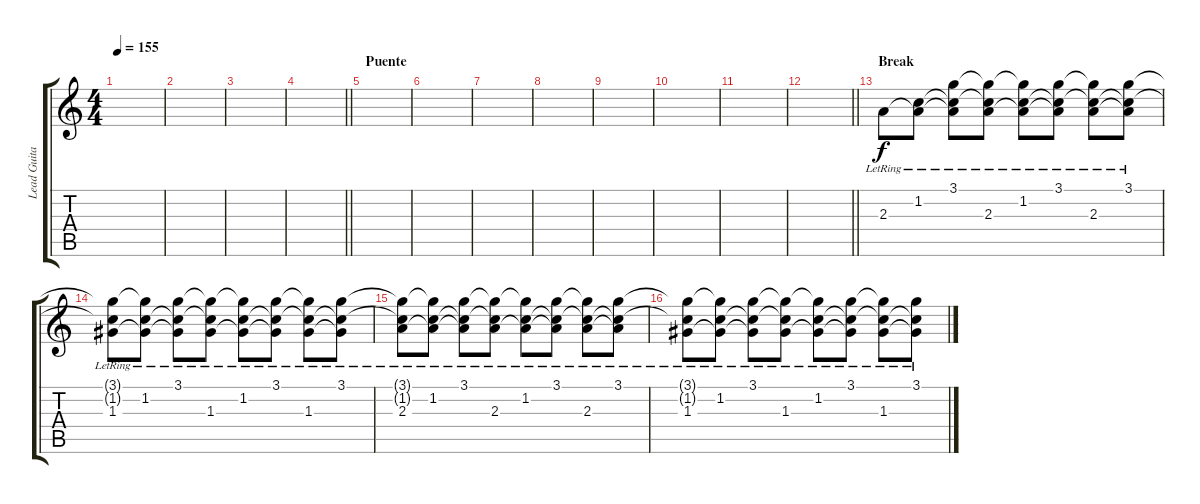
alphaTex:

\track ("Lead Guitar" "Lead Guita") {instrument overdrivenguitar}
\staff {score tabs}
\tuning (E4 B3 G3 D3 A2 E2) {hide}
\ts (4 4)
\tempo 155
\clef g2
\ks c
|
|
|
\barLineRight lightlight
|
\section ("" "Puente")
|
|
|
|
|
|
|
\barLineRight lightlight
|
\section ("" "Break")
2.3{lr}.8 (1.2{lr} 2.3{t}).8 (3.1{lr} 1.2{t} 2.3{t}).8 (3.1{t} 1.2{t} 2.3{lr}).8 (3.1{t} 1.2{lr} 2.3{t}).8 (3.1{lr} 1.2{t} 2.3{t}).8 (3.1{t} 1.2{t} 2.3{lr}).8 (3.1{lr} 1.2{t} 2.3{t}).8 |
(3.1{t} 1.2{t} 1.3{lr}).8 (3.1{t} 1.2{lr} 1.3{t}).8 (3.1{lr} 1.2{t} 1.3{t}).8 (3.1{t} 1.2{t} 1.3{lr}).8 (3.1{t} 1.2{lr} 1.3{t}).8 (3.1{lr} 1.2{t} 1.3{t}).8 (3.1{t} 1.2{t} 1.3{lr}).8 (3.1{lr} 1.2{t} 1.3{t}).8 |
(3.1{t} 1.2{t} 2.3{lr}).8 (3.1{t} 1.2{lr} 2.3{t}).8 (3.1{lr} 1.2{t} 2.3{t}).8 (3.1{t} 1.2{t} 2.3{lr}).8 (3.1{t} 1.2{lr} 2.3{t}).8 (3.1{lr} 1.2{t} 2.3{t}).8 (3.1{t} 1.2{t} 2.3{lr}).8 (3.1{lr} 1.2{t} 2.3{t}).8 |
(3.1{t} 1.2{t} 1.3{lr}).8 (3.1{t} 1.2{lr} 1.3{t}).8 (3.1{lr} 1.2{t} 1.3{t}).8 (3.1{t} 1.2{t} 1.3{lr}).8 (3.1{t} 1.2{lr} 1.3{t}).8 (3.1{lr} 1.2{t} 1.3{t}).8 (3.1{t} 1.2{t} 1.3{lr}).8 (3.1{lr} 1.2{t} 1.3{t}).8
